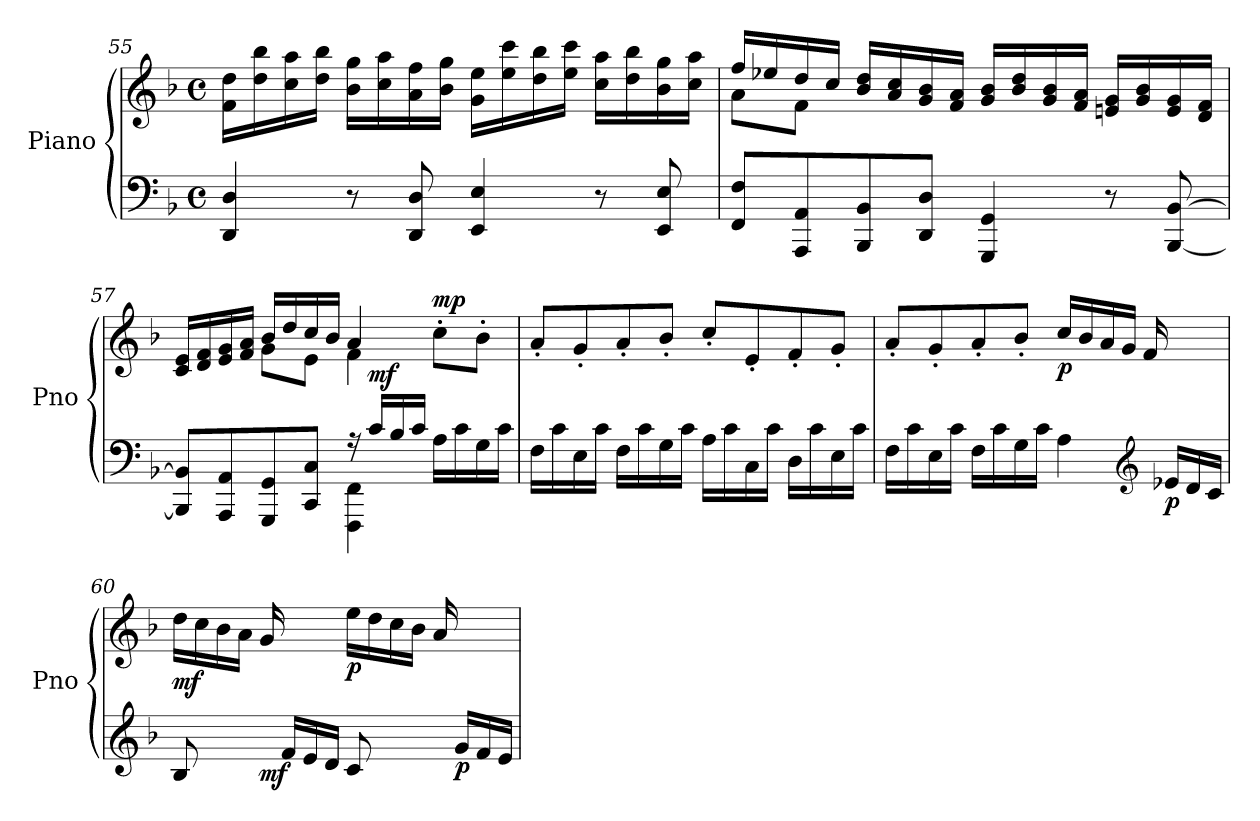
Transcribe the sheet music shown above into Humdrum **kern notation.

**kern	**kern	**dynam
*part1	*part1	*part1
*staff2	*staff1	*staff1/2
*I"Piano	*	*
*I'Pno	*	*
*clefF4	*clefG2	*
*k[b-]	*k[b-]	*
*M4/4	*M4/4	*
*met(c)	*met(c)	*
=55	=55	=55
4DD/ 4D/	16f\ 16dd\LL	.
.	16dd\ 16bb-\	.
.	16cc\ 16aa\	.
.	16dd\ 16bb-\JJ	.
8r	16b-\ 16gg\LL	.
.	16cc\ 16aa\	.
8DD/ 8D/	16a\ 16ff\	.
.	16b-\ 16gg\JJ	.
4EE/ 4E/	16g\ 16ee\LL	.
.	16ee\ 16ccc\	.
.	16dd\ 16bb-\	.
.	16ee\ 16ccc\JJ	.
8r	16cc\ 16aa\LL	.
.	16dd\ 16bb-\	.
8EE/ 8E/	16b-\ 16gg\	.
.	16cc\ 16aa\JJ	.
=56	=56	=56
*	*^	*
8FF/ 8F/L	16ff/LL	8a\L	.
.	16ee-X/	.	.
8AAA/ 8AA/	16dd/	8f\J	.
.	16cc/JJ	.	.
8BBB-/ 8BB-/	16b-/ 16dd/LL	4ryy	.
.	16a/ 16cc/	.	.
8DD/ 8D/J	16g/ 16b-/	.	.
.	16f/ 16a/JJ	.	.
4GGG/ 4GG/	16g/ 16b-/LL	2ryy	.
.	16b-/ 16dd/	.	.
.	16g/ 16b-/	.	.
.	16f/ 16a/JJ	.	.
8r	16en/ 16g/LL	.	.
.	16g/ 16b-/	.	.
[8BBB-/ [8BB-/	16e/ 16g/	.	.
.	16d/ 16f/JJ	.	.
!!LO:LB:g=z	!!
=57	=57	=57	=57
*^	*	*	*
8BBB-/] 8BB-/]L	2ryy	16c/ 16e/LL	4ryy	.
.	.	16d/ 16f/	.	.
8AAA/ 8AA/	.	16e/ 16g/	.	.
.	.	16f/ 16a/JJ	.	.
8GGG/ 8GG/	.	16b-/LL	8g\L	.
.	.	16dd/	.	.
8CC/ 8C/J	.	16cc/	8e\J	.
.	.	16b-/JJ	.	.
16r	4FFF\ 4FF\	4a/	4f\	.
!	!	!	!	!LO:DY:a=2
16c/LL	.	.	.	mf
16B-/	.	.	.	.
16c/JJ	.	.	.	.
!	!	!	!	!LO:DY:a
16A\LL	4ryy	8cc'\L	4ryy	mp
16c\	.	.	.	.
16G\	.	8b-'\J	.	.
16c\JJ	.	.	.	.
*v	*v	*	*	*
*	*v	*v	*
=58	=58	=58
16F\LL	8a'/L	.
16c\	.	.
16E\	8g'/	.
16c\JJ	.	.
16F\LL	8a'/	.
16c\	.	.
16G\	8b-'/J	.
16c\JJ	.	.
16A\LL	8cc'/L	.
16c\	.	.
16C\	8e'/	.
16c\JJ	.	.
16D\LL	8f'/	.
16c\	.	.
16E\	8g'/J	.
16c\JJ	.	.
=59	=59	=59
16F\LL	8a'/L	.
16c\	.	.
16E\	8g'/	.
16c\JJ	.	.
16F\LL	8a'/	.
16c\	.	.
16G\	8b-'/J	.
16c\JJ	.	.
!	!	!LO:DY:b
4A\	16cc/LL	p
.	16b-/	.
.	16a/	.
*clefG2	*	*
.	16g/JJ	.
16ryy	16f/	.
!	!	!LO:DY:b=2
16e-X/LL	16ryy	p
16d/	8ryy	.
16c/JJ	.	.
!!LO:LB:g=z
=60	=60	=60
!	!	!LO:DY:b
8B-/	16dd\LL	mf
.	16cc\	.
8ryy	16b-\	.
.	16a\JJ	.
!	!	!LO:DY:b=2
16ryy	16g/	mf
16f/LL	16ryy	.
16e/	8ryy	.
16d/JJ	.	.
!	!	!LO:DY:b
8c/	16ee\LL	p
.	16dd\	.
8ryy	16cc\	.
.	16b-\JJ	.
16ryy	16a/	.
!	!	!LO:DY:b=2
16g/LL	16ryy	p
16f/	8ryy	.
16e/JJ	.	.
=	=	=
*-	*-	*-
